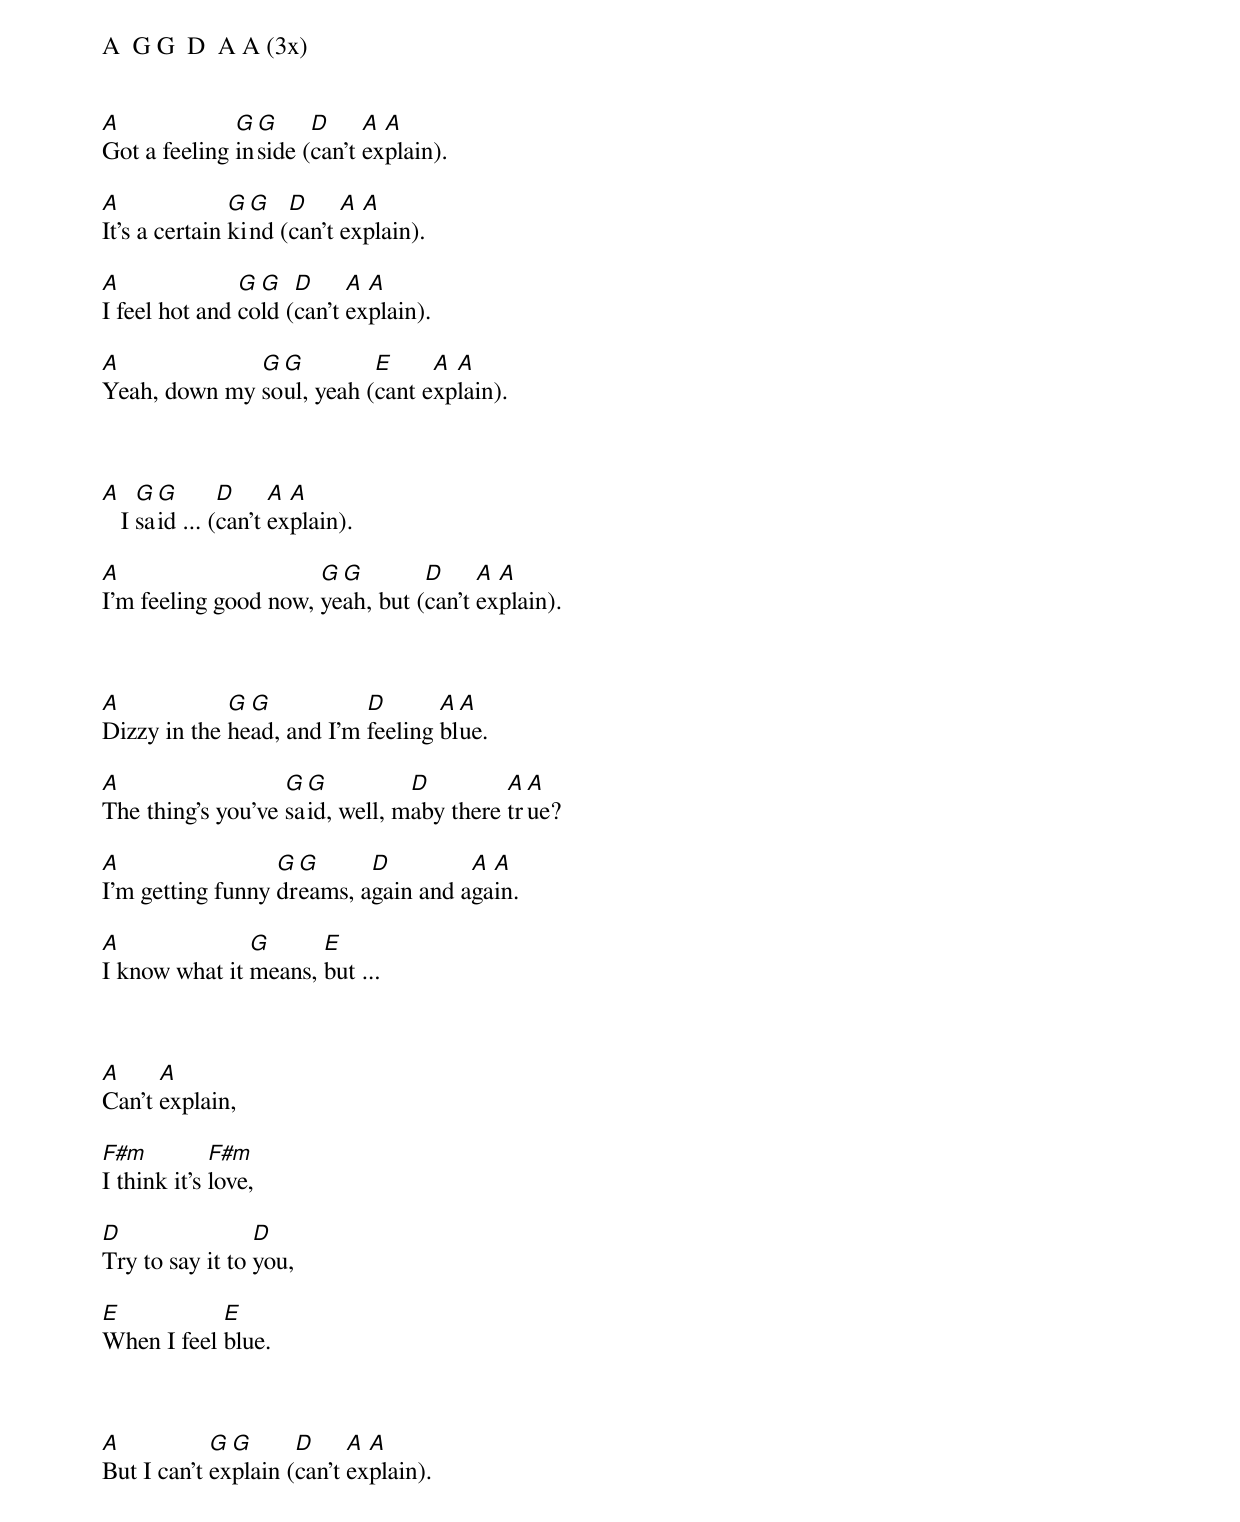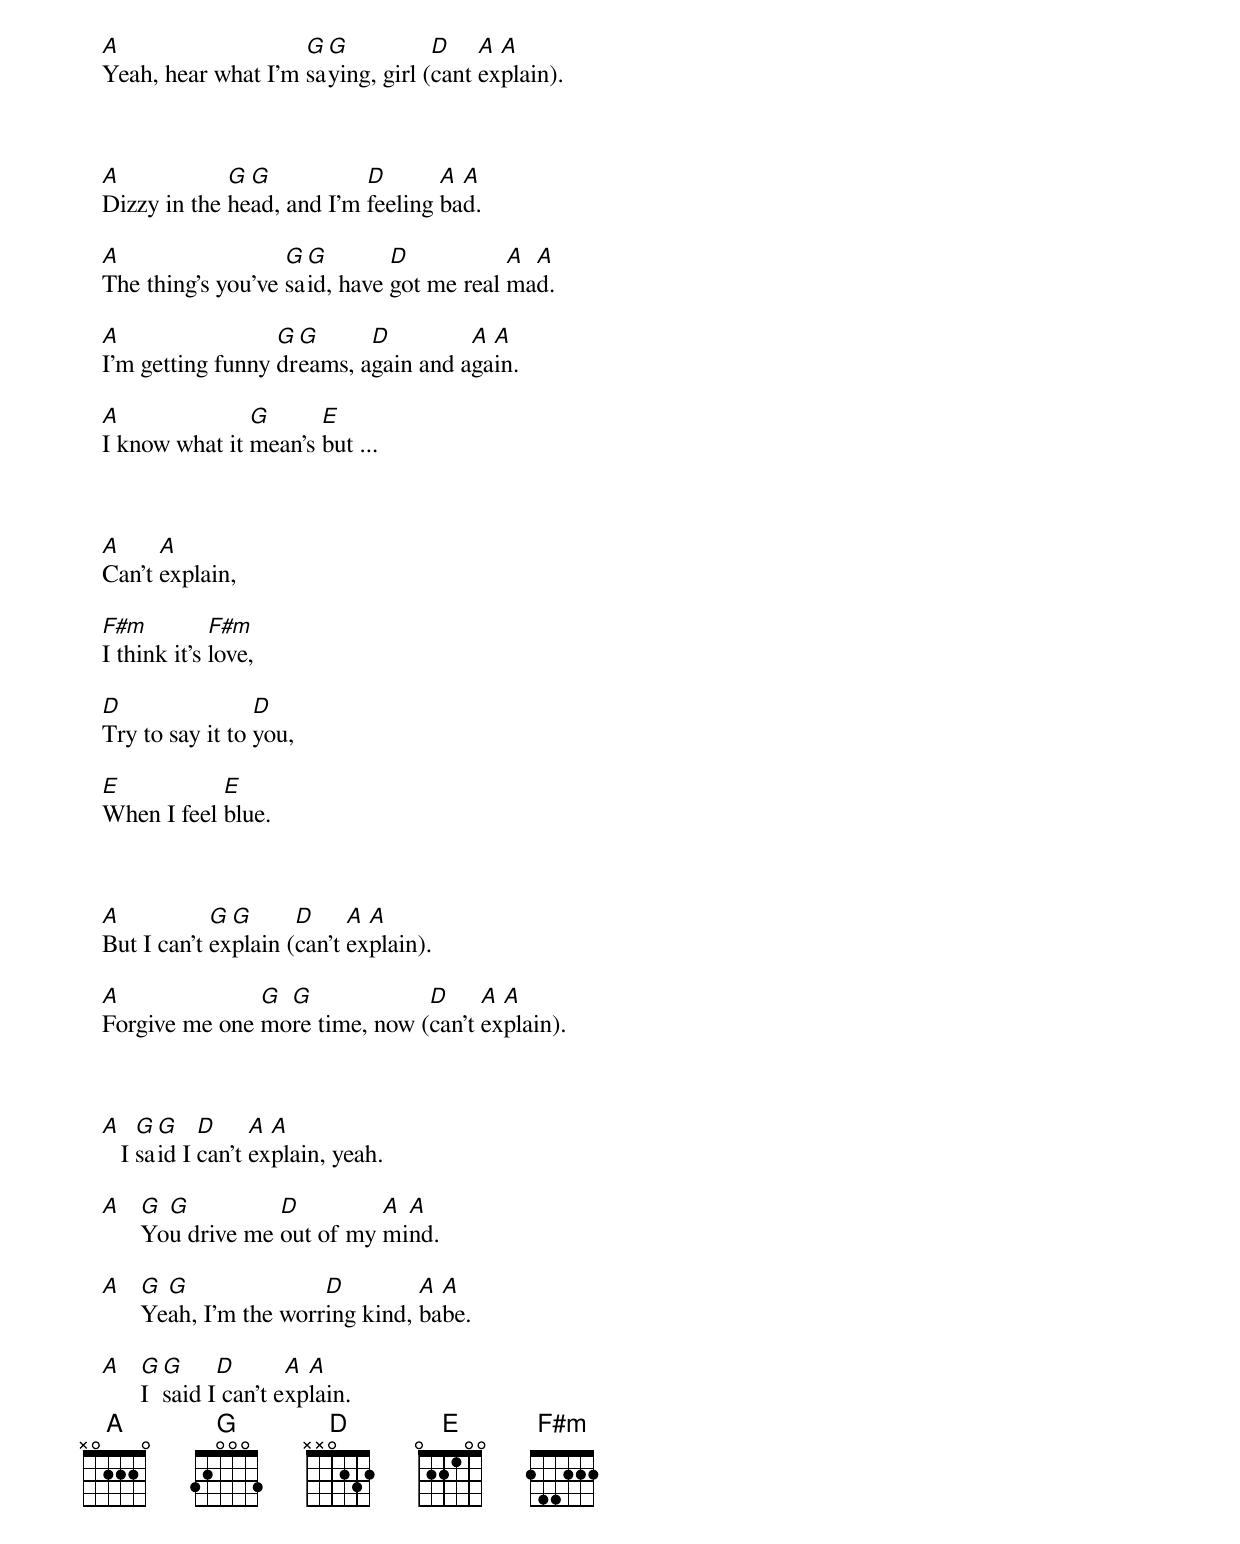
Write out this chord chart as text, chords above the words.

   A  G G  D  A A (3x)


   A             G G     D     A A
   Got a feeling inside (can't explain).

   A              G G   D     A A
   It's a certain kind (can't explain).

   A              G G   D     A A
   I feel hot and cold (can't explain).

   A             G G         E     A A
   Yeah, down my soul, yeah (cant explain).



   A    G G       D     A A
      I said ... (can't explain).

   A                     G G        D     A A
   I'm feeling good now, yeah, but (can't explain).



   A            G G           D       A A
   Dizzy in the head, and I'm feeling blue.

   A                  G G          D         A A
   The thing's you've said, well, maby there true?

   A                 G G      D         A A
   I'm getting funny dreams, again and again.

   A              G      E
   I know what it means, but ...



   A     A
   Can't explain,

   F#m          F#m
   I think it's love,

   D                D
   Try to say it to you,

   E           E
   When I feel blue.



   A           G G      D     A A
   But I can't explain (can't explain).

   A                   G G           D    A A
   Yeah, hear what I'm saying, girl (cant explain).



   A            G G           D       A A
   Dizzy in the head, and I'm feeling bad.

   A                  G G        D           A A
   The thing's you've said, have got me real mad.

   A                 G G      D         A A
   I'm getting funny dreams, again and again.

   A              G      E
   I know what it mean's but ...



   A     A
   Can't explain,

   F#m          F#m
   I think it's love,

   D                D
   Try to say it to you,

   E           E
   When I feel blue.



   A           G G      D     A A
   But I can't explain (can't explain).

   A              G G             D     A A
   Forgive me one more time, now (can't explain).



   A    G G    D     A A
      I said I can't explain, yeah.

   A  G G          D         A A
      You drive me out of my mind.

   A  G G               D         A A
      Yeah, I'm the worring kind, babe.

   A  G G     D       A A
      I said I can't explain.
